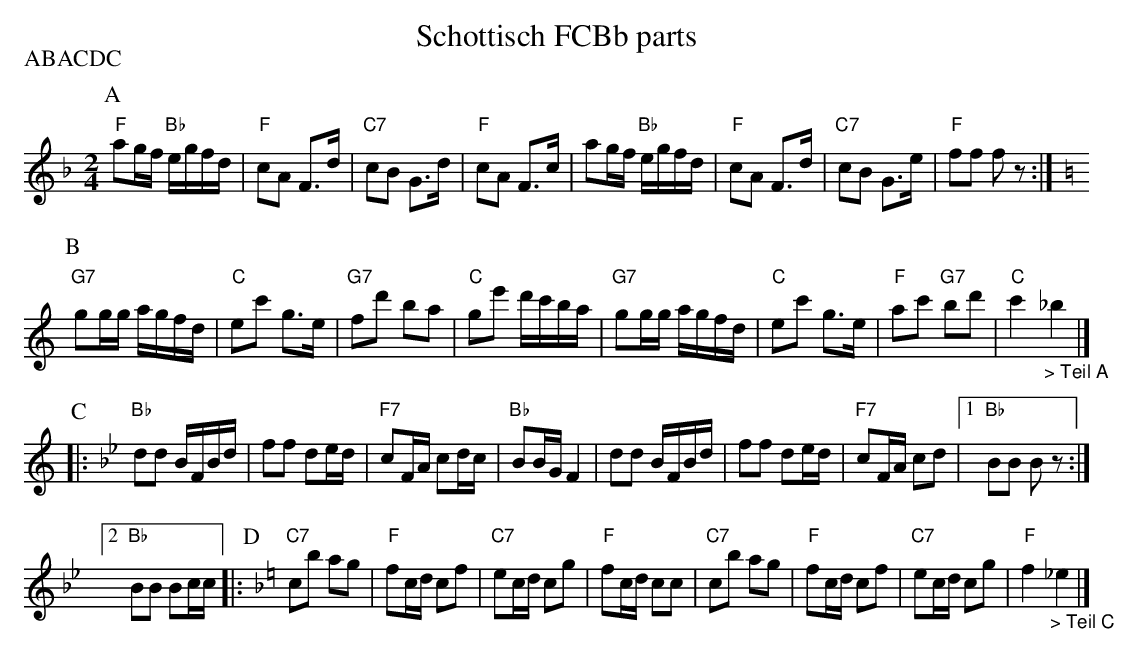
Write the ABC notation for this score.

X:1
T: Schottisch FCBb parts
P:ABACDC  % Fine?
M:2/4
L:1/16
K:F
[P:A] "F"a2gf "Bb"egfd | "F"c2A2 F3d | "C7"c2B2 G3d | "F"c2A2 F3c |\
 a2gf "Bb"egfd | "F"c2A2 F3d | "C7"c2B2 G3e | "F"f2f2 f2z2 :|
[P:B] [K:C] "G7"g2gg agfd | "C"e2c'2 g3e | "G7"f2d'2 b2a2 | "C"g2e'2 d'c'ba |\
 "G7"g2gg agfd | "C"e2c'2 g3e | "F"a2c'2 "G7"b2d'2 | "C"c'4"_> Teil A"_B'4 |]
[P:C] [K:Bb] |:  "Bb"d2d2 BFBd | f2f2 d2ed | "F7"c2FA c2dc | "Bb"B2BG F4 |\
 d2d2 BFBd | f2f2 d2ed | "F7"c2FA c2d2 |1 "Bb"B2B2 B2z2 :|2
"Bb"B2B2 B2cc |: [P:D] [K:F] "C7"c2b2 a2g2 | "F"f2cd c2f2 | "C7"e2cd c2g2 | "F"f2cd c2c2 |\
 "C7"c2b2 a2g2 | "F"f2cd c2f2 | "C7"e2cd c2g2 | "F"f4"_> Teil C"_e4 |]
